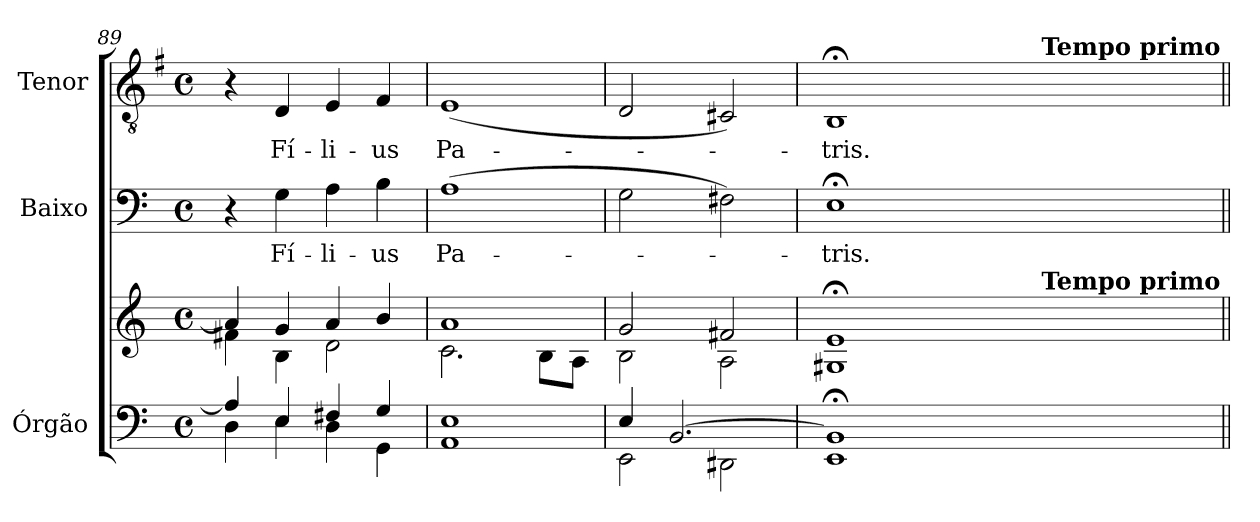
**kern	**kern	**kern	**text	**kern	**text
*part3	*part3	*part2	*part2	*part1	*part1
*staff4	*staff3	*staff2	*staff2	*staff1	*staff1
*I"Órgão	*	*I"Baixo	*	*I"Tenor	*
*I'Órg.	*	*	*	*I'Tr.	*
!!LO:PB:g=z
*clefF4	*clefG2	*clefF4	*	*clefGv2	*
*	*	*	*	*ITrd4c7	*
*k[]	*k[]	*k[]	*	*k[]	*
*C:	*C:	*C:	*	*C:	*
*M4/4	*M4/4	*M4/4	*	*M4/4	*
*met(c)	*met(c)	*met(c)	*	*met(c)	*
=89	=89	=89	=89	=89	=89
*^	*^	*	*	*	*
4Ai/]	4Di\	4ai/]	4f#Xi\	4r	.	4r	.
!	!	!	!	!	!LO:LY:b:color=#000000	!	!
!	!	!	!	!	!	!	!LO:LY:b:color=#000000
4Ei/	4Ei\	4gi/	4Bi\	4Gi\	Fí-	4GGi/	Fí-
!	!	!	!	!	!LO:LY:b:color=#000000	!	!
!	!	!	!	!	!	!	!LO:LY:b:color=#000000
4F#Xi/	4Di\	4ai/	2di\	4Ai\	-li-	4AAi/	-li-
!	!	!	!	!	!LO:LY:b:color=#000000	!	!
!	!	!	!	!	!	!	!LO:LY:b:color=#000000
4Gi/	4GGi\	4bi/	.	4Bi\	-us	4BBi/	-us
*v	*v	*	*	*	*	*	*
=90	=90	=90	=90	=90	=90	=90
*^	*	*	*	*	*	*
!	!	!	!	!	!LO:LY:b:color=#000000	!	!
*v	*v	*	*	*	*	*	*
*^	*	*	*	*	*	*
!	!	!	!	!	!	!	!LO:LY:b:color=#000000
*v	*v	*	*	*	*	*	*
1AAi 1Ei	1ai	2.ci\	(1Ai	Pa-	(1AAi	Pa-
.	.	8Bi\L	.	.	.	.
.	.	8Ai\J	.	.	.	.
=91	=91	=91	=91	=91	=91	=91
*^	*	*	*	*	*	*
4Ei/	2EEi\	2gi/	2Bi\	2Gi\	.	2GGi/	.
[>2.BBi/	.	.	.	.	.	.	.
.	2DD#Xi\	2f#Xi/	2Ai\	2F#Xi\)	.	2FF#Xi/)	.
=92	=92	=92	=92	=92	=92	=92	=92
!	!	!	!	!	!LO:LY:b:color=#000000	!	!
!	!	!	!	!	!	!	!LO:LY:b:color=#000000
*	*	*	*^	*	*	*^	*
1BB;i]	1EEi	1e;i	1G#Xi	2ryy	1E;i	-tris.	1EE;i	2ryy	-tris.
.	.	.	.	4ryy	.	.	.	4ryy	.
.	.	.	.	8ryy	.	.	.	8ryy	.
.	.	.	.	16ryy	.	.	.	16ryy	.
.	.	.	.	32ryy	.	.	.	32ryy	.
.	.	.	.	64ryy	.	.	.	64ryy	.
.	.	.	.	128...ryy	.	.	.	128...ryy	.
!	!	!	!	!	!	!	!	!LO:TX:a:B:t=Tempo primo	!
!	!	!	!	!LO:TX:a:B:t=Tempo primo	!	!	!	!	!
.	.	.	.	1024ryy	.	.	.	1024ryy	.
*v	*v	*	*	*	*	*	*v	*v	*
*	*v	*v	*v	*	*	*	*
=||	=||	=||	=||	=||	=||
*-	*-	*-	*-	*-	*-
